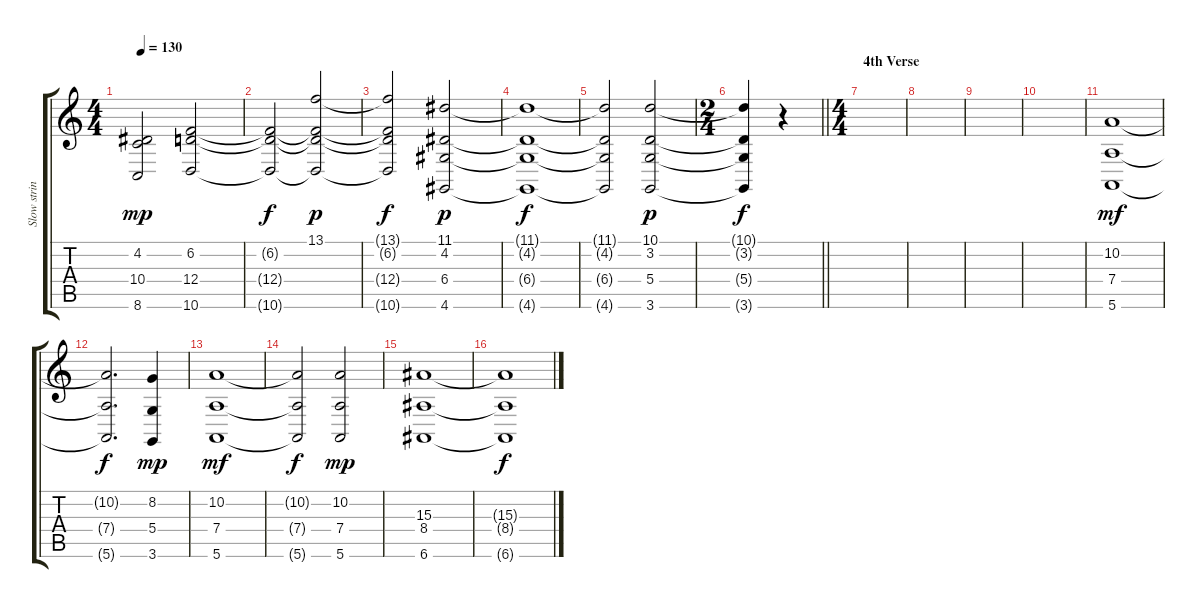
\track ("Slow strings" "Slow strin") {instrument stringensemble1}
\staff {score tabs}
\tuning (E4 B3 G3 D3 A2 E2) {hide}
\ts (4 4)
\tempo 130
\clef g2
\ks c
(4.2 10.4 8.6).2{dy mp} (6.2 12.4 10.6).2 |
(6.2{t} 12.4{t} 10.6{t}).2{dy f} (13.1 6.2{t} 12.4{t} 10.6{t}).2{dy p} |
(13.1{t} 6.2{t} 12.4{t} 10.6{t}).2{dy f} (11.1 4.2 6.4 4.6).2{dy p} |
(11.1{t} 4.2{t} 6.4{t} 4.6{t}).1{dy f} |
(11.1{t} 4.2{t} 6.4{t} 4.6{t}).2 (10.1 3.2 5.4 3.6).2{dy p} |
\ts (2 4)
\barLineRight lightlight
(10.1{t} 3.2{t} 5.4{t} 3.6{t}).4{dy f} r.4 |
\ts (4 4)
\section ("" "4th Verse")
|
|
|
|
(10.2 7.4 5.6).1{dy mf volume 12} |
(10.2{t} 7.4{t} 5.6{t}).2{d dy f} (8.2 5.4 3.6).4{dy mp} |
(10.2 7.4 5.6).1{dy mf} |
(10.2{t} 7.4{t} 5.6{t}).2{dy f} (10.2 7.4 5.6).2{dy mp} |
(15.3 8.4 6.6).1 |
(15.3{t} 8.4{t} 6.6{t}).1{dy f}
